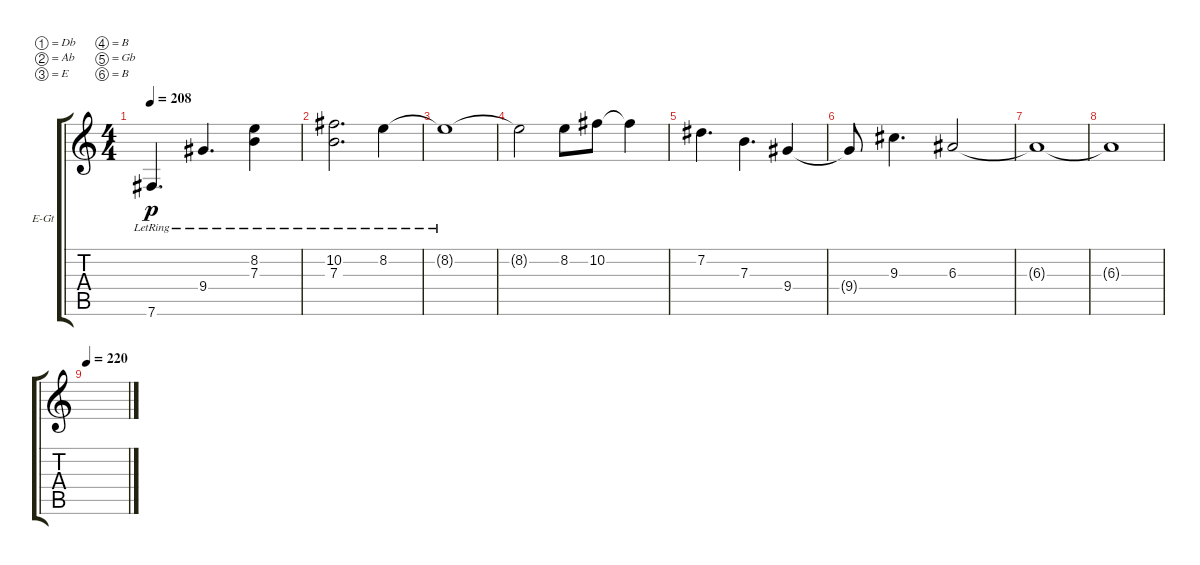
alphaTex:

\bracketExtendMode groupsimilarinstruments
\firstSystemTrackNameOrientation horizontal
\otherSystemsTrackNameOrientation horizontal
\track ("Clean Electric Guitar 2" "E-Gt") {instrument electricguitarclean}
\staff {score tabs}
\tuning (Db4 Ab3 E3 B2 Gb2 B1)
\ts (4 4)
\tempo 208
\clef g2
\scale
0.333333
\ks c
7.6{lr}.4{d dy p} 9.4{lr}.4{d} (7.3{lr} 8.2{lr}).4 |
\scale
0.333333 (7.3{lr} 10.2{lr}).2{d} 8.2{lr}.4 |
\scale
0.333333 8.2{lr t}.1 |
\scale
0.333333 8.2{t}.2 8.2.8 10.2.8 10.2{t}.4 |
\scale
0.333333 7.2.4{d} 7.3.4{d} 9.4.4 |
\scale
0.333333 9.4{t}.8 9.3.4{d} 6.3.2 |
\scale
0.333333 6.3{t}.1 |
\scale
0.333333 6.3{t}.1 |
\tempo 220
\scale
0.333333 |
\scale
0.333333 |
\scale
0.333333 |
\scale
0.333333 |
\scale
0.333333 |
\scale
0.333333 |
\scale
0.333333 |
\scale
0.333333
